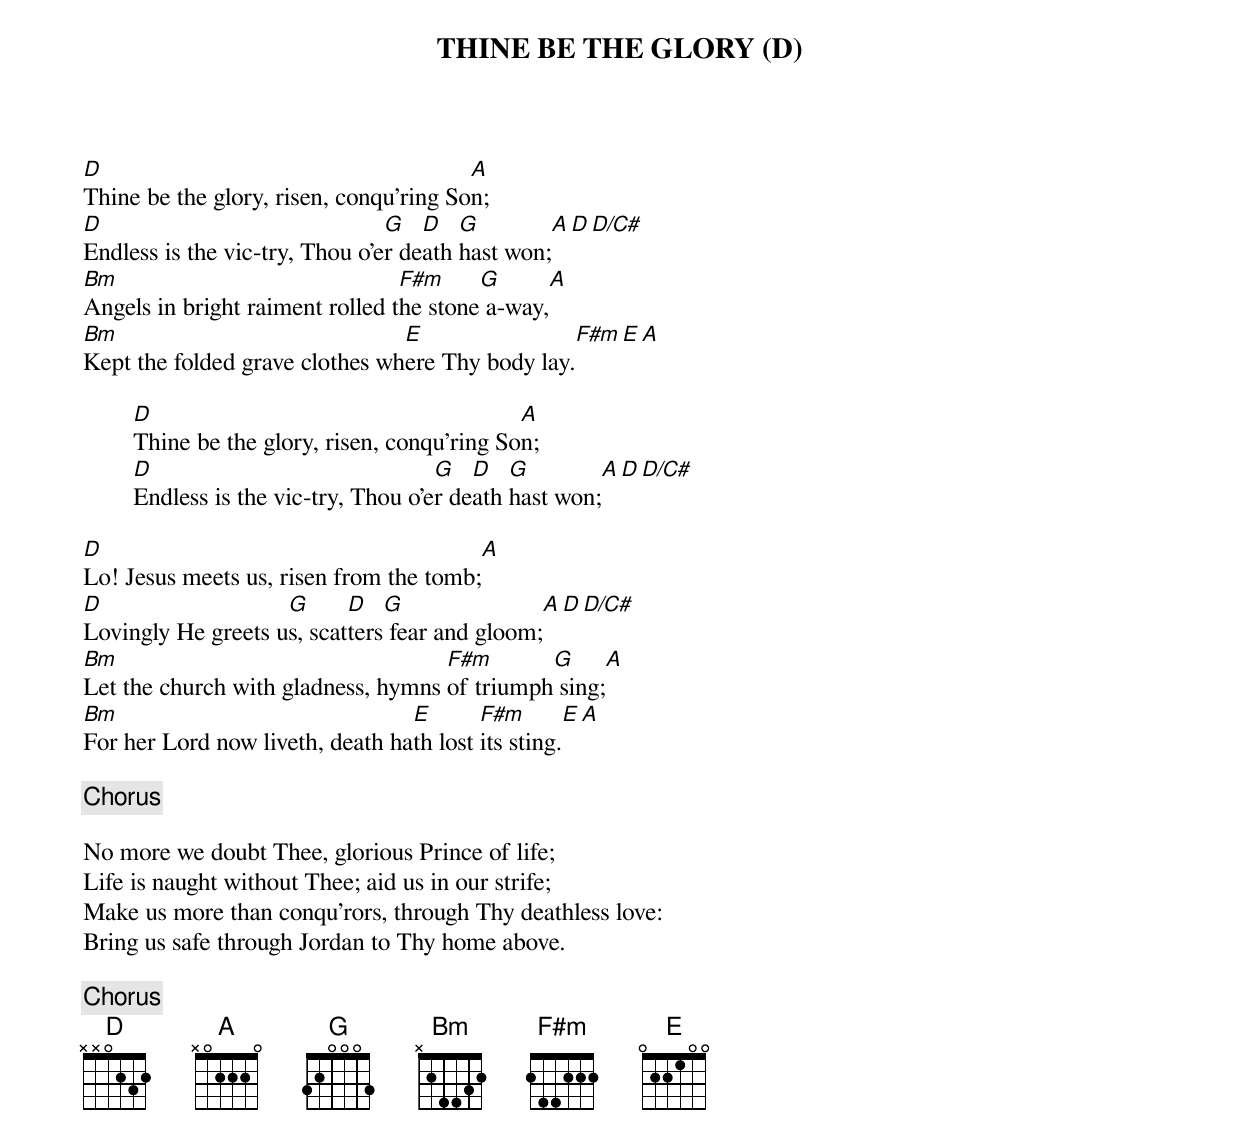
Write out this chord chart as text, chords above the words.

THINE BE THE GLORY (D)

D					A
Thine be the glory, risen, conqu’ring Son;
D				G   D	G		  A			 D		D/C#
Endless is the vic-try, Thou o’er death hast won;
Bm				 F#m	 G					A
Angels in bright raiment rolled the stone a-way,
Bm				E			  F#m       E    A
Kept the folded grave clothes where Thy body lay.

	D					A
	Thine be the glory, risen, conqu’ring Son;
	D				G   D	G		  A			 D		D/C#
	Endless is the vic-try, Thou o’er death hast won;

D					A
Lo! Jesus meets us, risen from the tomb;
D		    G      D   G		A	     D      D/C#
Lovingly He greets us, scatters fear and gloom;
Bm				    F#m	      G                A
Let the church with gladness, hymns of triumph sing;
Bm				 E       F#m        E        A
For her Lord now liveth, death hath lost its sting.

[Chorus]

No more we doubt Thee, glorious Prince of life;
Life is naught without Thee; aid us in our strife;
Make us more than conqu’rors, through Thy deathless love:
Bring us safe through Jordan to Thy home above.

[Chorus]
